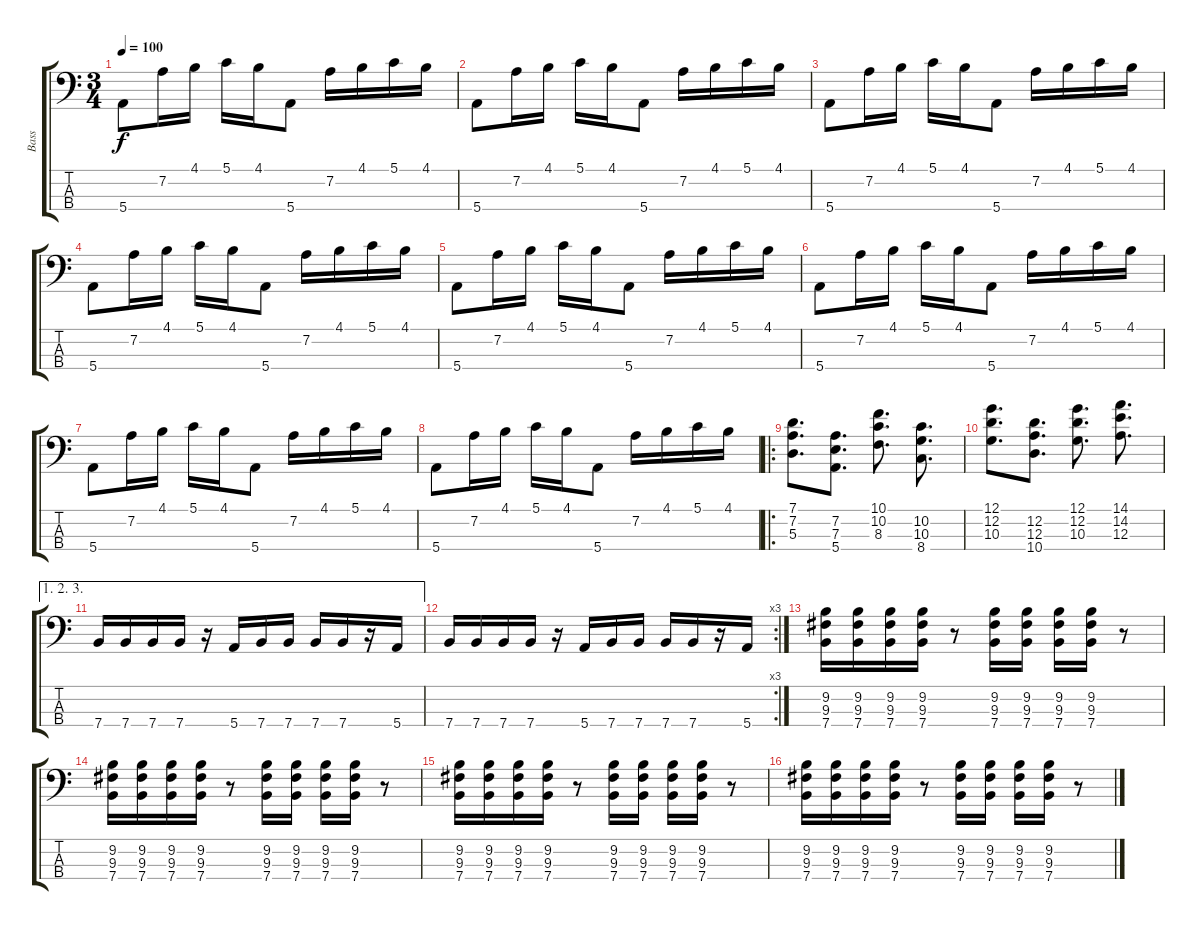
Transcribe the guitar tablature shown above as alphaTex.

\track ("Bass" "Bass") {instrument electricbassfinger}
\staff {score tabs}
\tuning (G2 D2 A1 E1) {hide}
\ts (3 4)
\tempo 100
\clef f4
\ks c
5.4.8{dy f} 7.2.16 4.1.16 5.1.16 4.1.16 5.4.8 7.2.16 4.1.16 5.1.16 4.1.16 |
5.4.8 7.2.16 4.1.16 5.1.16 4.1.16 5.4.8 7.2.16 4.1.16 5.1.16 4.1.16 |
5.4.8 7.2.16 4.1.16 5.1.16 4.1.16 5.4.8 7.2.16 4.1.16 5.1.16 4.1.16 |
5.4.8 7.2.16 4.1.16 5.1.16 4.1.16 5.4.8 7.2.16 4.1.16 5.1.16 4.1.16 |
5.4.8 7.2.16 4.1.16 5.1.16 4.1.16 5.4.8 7.2.16 4.1.16 5.1.16 4.1.16 |
5.4.8 7.2.16 4.1.16 5.1.16 4.1.16 5.4.8 7.2.16 4.1.16 5.1.16 4.1.16 |
5.4.8 7.2.16 4.1.16 5.1.16 4.1.16 5.4.8 7.2.16 4.1.16 5.1.16 4.1.16 |
5.4.8 7.2.16 4.1.16 5.1.16 4.1.16 5.4.8 7.2.16 4.1.16 5.1.16 4.1.16 |
\ro
(7.1 7.2 5.3).8{d} (7.2 7.3 5.4).8{d} (10.1 10.2 8.3).8{d} (10.2 10.3 8.4).8{d} |
(12.1 12.2 10.3).8{d} (12.2 12.3 10.4).8{d} (12.1 12.2 10.3).8{d} (14.1 14.2 12.3).8{d} |
\ae (1 2 3)
7.4.16 7.4.16 7.4.16 7.4.16 r.16 5.4.16 7.4.16 7.4.16 7.4.16 7.4.16 r.16 5.4.16 |
\rc 3
7.4.16 7.4.16 7.4.16 7.4.16 r.16 5.4.16 7.4.16 7.4.16 7.4.16 7.4.16 r.16 5.4.16 |
(9.2 9.3 7.4).16 (9.2 9.3 7.4).16 (9.2 9.3 7.4).16 (9.2 9.3 7.4).16 r.8 (9.2 9.3 7.4).16 (9.2 9.3 7.4).16 (9.2 9.3 7.4).16 (9.2 9.3 7.4).16 r.8 |
(9.2 9.3 7.4).16 (9.2 9.3 7.4).16 (9.2 9.3 7.4).16 (9.2 9.3 7.4).16 r.8 (9.2 9.3 7.4).16 (9.2 9.3 7.4).16 (9.2 9.3 7.4).16 (9.2 9.3 7.4).16 r.8 |
(9.2 9.3 7.4).16 (9.2 9.3 7.4).16 (9.2 9.3 7.4).16 (9.2 9.3 7.4).16 r.8 (9.2 9.3 7.4).16 (9.2 9.3 7.4).16 (9.2 9.3 7.4).16 (9.2 9.3 7.4).16 r.8 |
(9.2 9.3 7.4).16 (9.2 9.3 7.4).16 (9.2 9.3 7.4).16 (9.2 9.3 7.4).16 r.8 (9.2 9.3 7.4).16 (9.2 9.3 7.4).16 (9.2 9.3 7.4).16 (9.2 9.3 7.4).16 r.8
